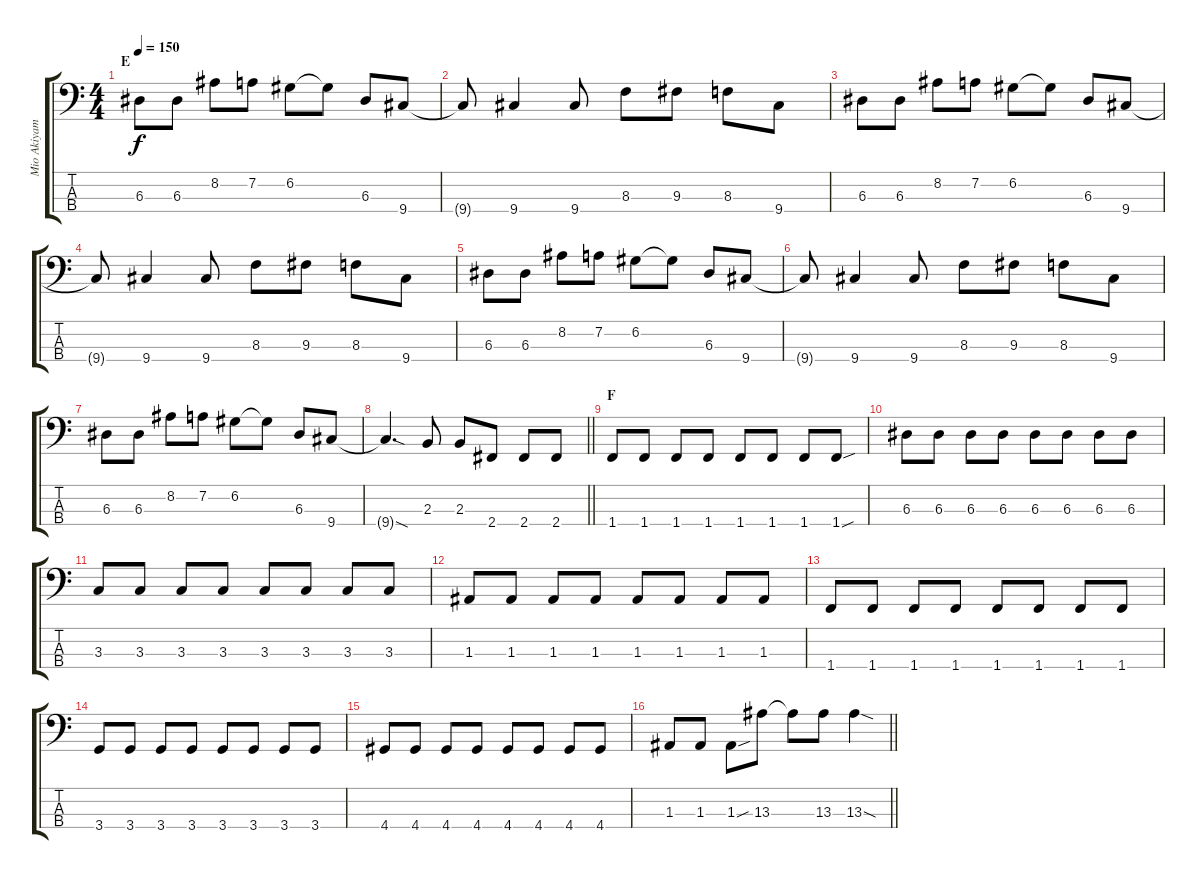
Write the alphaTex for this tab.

\track ("Mio Akiyama" "Mio Akiyam") {instrument electricbasspick}
\staff {score tabs}
\tuning (G2 D2 A1 E1) {hide}
\ts (4 4)
\section ("" "E")
\tempo 150
\clef f4
\ks c
6.3.8{dy f} 6.3.8 8.2.8 7.2.8 6.2.8 6.2{t}.8 6.3.8 9.4.8 |
9.4{t}.8 9.4.4 9.4.8 8.3.8 9.3.8 8.3.8 9.4.8 |
6.3.8 6.3.8 8.2.8 7.2.8 6.2.8 6.2{t}.8 6.3.8 9.4.8 |
9.4{t}.8 9.4.4 9.4.8 8.3.8 9.3.8 8.3.8 9.4.8 |
6.3.8 6.3.8 8.2.8 7.2.8 6.2.8 6.2{t}.8 6.3.8 9.4.8 |
9.4{t}.8 9.4.4 9.4.8 8.3.8 9.3.8 8.3.8 9.4.8 |
6.3.8 6.3.8 8.2.8 7.2.8 6.2.8 6.2{t}.8 6.3.8 9.4.8 |
\barLineRight lightlight
9.4{sod t}.4{d} 2.3.8 2.3.8 2.4.8 2.4.8 2.4.8 |
\section ("" "F")
1.4.8 1.4.8 1.4.8 1.4.8 1.4.8 1.4.8 1.4.8 1.4{sou}.8 |
6.3.8 6.3.8 6.3.8 6.3.8 6.3.8 6.3.8 6.3.8 6.3.8 |
3.3.8 3.3.8 3.3.8 3.3.8 3.3.8 3.3.8 3.3.8 3.3.8 |
1.3.8 1.3.8 1.3.8 1.3.8 1.3.8 1.3.8 1.3.8 1.3.8 |
1.4.8 1.4.8 1.4.8 1.4.8 1.4.8 1.4.8 1.4.8 1.4.8 |
3.4.8 3.4.8 3.4.8 3.4.8 3.4.8 3.4.8 3.4.8 3.4.8 |
4.4.8 4.4.8 4.4.8 4.4.8 4.4.8 4.4.8 4.4.8 4.4.8 |
\barLineRight lightlight
1.3.8 1.3.8 1.3{sou}.8 13.3.8 13.3{t}.8 13.3.8 13.3{sod}.4
